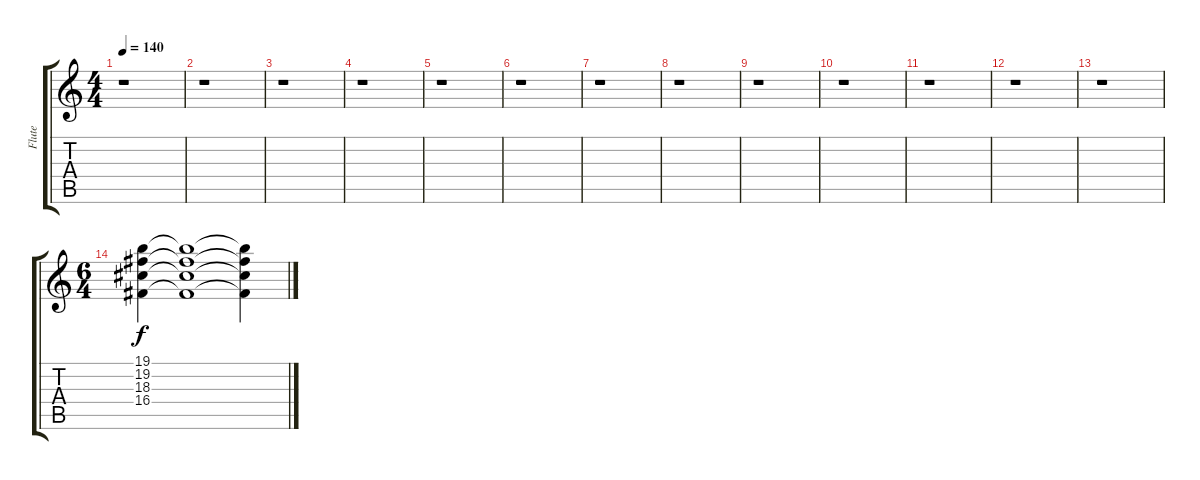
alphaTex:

\track ("Flute" "Flute") {instrument flute}
\staff {score tabs}
\tuning (E4 B3 G3 D3 A2 E2) {hide}
\ts (4 4)
\tempo 140
\clef g2
\ks c
r.1{dy f} |
r.1 |
r.1 |
r.1 |
r.1 |
r.1 |
r.1 |
r.1 |
r.1 |
r.1 |
r.1 |
r.1 |
r.1 |
\ts (6 4)
(19.1 19.2 18.3 16.4).4{volume 10 instrument flute} (19.1{t} 19.2{t} 18.3{t} 16.4{t}).1{volume 0} (19.1{t} 19.2{t} 18.3{t} 16.4{t}).4
